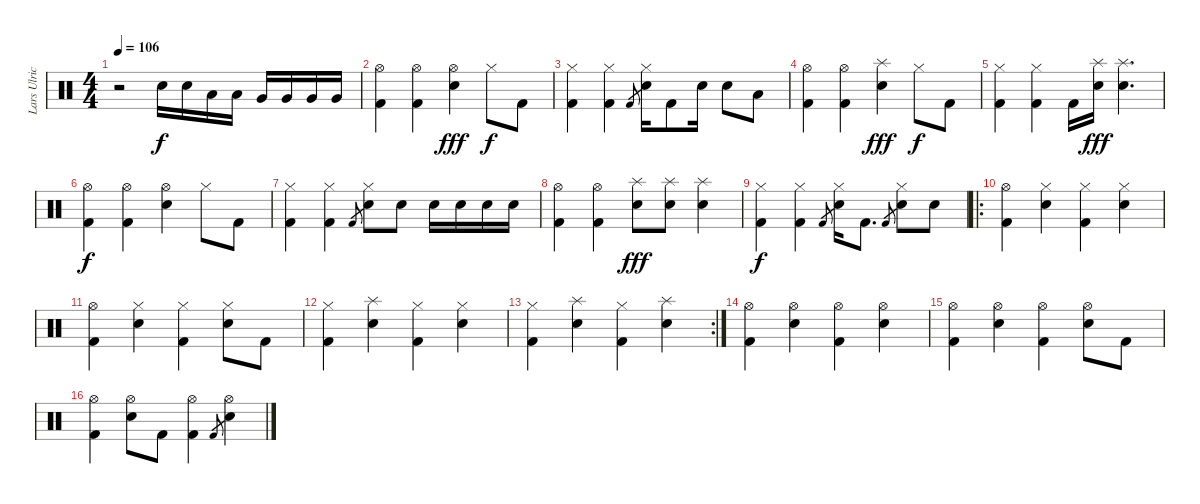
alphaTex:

\track ("Lars Ulrich" "Lars Ulric") {instrument percussion}
\staff {score}
\articulation defaults
\ts (4 4)
\tempo 106
\clef neutral
\ks c
r.2{dy f} "Electric Snare (hit)".16 "Electric Snare (hit)".16 "Low Tom (hit)".16 "Low Tom (hit)".16 "Very Low Tom (hit)".16 "Very Low Tom (hit)".16 "Very Low Tom (hit)".16 "Very Low Tom (hit)".16 |
("Hi-Hat (open)" "Kick (hit) 2").4 ("Hi-Hat (open)" "Kick (hit) 2").4 ("Hi-Hat (open)" "Electric Snare (hit)").4{dy fff} "Hi-Hat (closed)".8{dy f} "Kick (hit) 2".8 |
("Hi-Hat (closed)" "Kick (hit) 2").4 ("Hi-Hat (closed)" "Kick (hit) 2").4 "Kick (hit) 2".8{gr} ("Hi-Hat (closed)" "Electric Snare (hit)").16 "Kick (hit) 2".8 "Electric Snare (hit)".16 "Electric Snare (hit)".8 "Low Tom (hit)".8 |
("Hi-Hat (open)" "Kick (hit) 2").4 ("Hi-Hat (open)" "Kick (hit) 2").4 ("Splash (hit)" "Electric Snare (hit)").4{dy fff} "Hi-Hat (closed)".8{dy f} "Kick (hit) 2".8 |
("Hi-Hat (closed)" "Kick (hit) 2").4 ("Hi-Hat (closed)" "Kick (hit) 2").4 "Kick (hit) 2".16 ("Splash (hit)" "Electric Snare (hit)").16{dy fff} ("Splash (hit)" "Electric Snare (hit)").4{d} |
("Hi-Hat (open)" "Kick (hit) 2").4{dy f} ("Hi-Hat (open)" "Kick (hit) 2").4 ("Hi-Hat (open)" "Electric Snare (hit)").4 "Hi-Hat (closed)".8 "Kick (hit) 2".8 |
("Hi-Hat (closed)" "Kick (hit) 2").4 ("Hi-Hat (closed)" "Kick (hit) 2").4 "Kick (hit) 2".8{gr} ("Hi-Hat (closed)" "Electric Snare (hit)").8 "Electric Snare (hit)".8 "Electric Snare (hit)".16 "Electric Snare (hit)".16 "Electric Snare (hit)".16 "Electric Snare (hit)".16 |
("Hi-Hat (open)" "Kick (hit) 2").4 ("Hi-Hat (open)" "Kick (hit) 2").4 ("Splash (hit)" "Electric Snare (hit)").8{dy fff} ("Splash (hit)" "Electric Snare (hit)").8 ("Splash (hit)" "Electric Snare (hit)").4 |
("Hi-Hat (closed)" "Kick (hit) 2").4{dy f} ("Hi-Hat (closed)" "Kick (hit) 2").4 "Kick (hit) 2".8{gr} ("Hi-Hat (closed)" "Electric Snare (hit)").16 "Kick (hit) 2".8{d} "Kick (hit) 2".8{gr} ("Hi-Hat (closed)" "Electric Snare (hit)").8 "Electric Snare (hit)".8 |
\ro
("Hi-Hat (open)" "Kick (hit) 2").4 ("Hi-Hat (closed)" "Electric Snare (hit)").4 ("Hi-Hat (closed)" "Kick (hit) 2").4 ("Hi-Hat (closed)" "Electric Snare (hit)").4 |
("Hi-Hat (open)" "Kick (hit) 2").4 ("Hi-Hat (closed)" "Electric Snare (hit)").4 ("Hi-Hat (closed)" "Kick (hit) 2").4 ("Hi-Hat (closed)" "Electric Snare (hit)").8 "Kick (hit) 2".8 |
("Hi-Hat (closed)" "Kick (hit) 2").4 ("Splash (hit)" "Electric Snare (hit)").4 ("Hi-Hat (closed)" "Kick (hit) 2").4 ("Hi-Hat (closed)" "Electric Snare (hit)").4 |
\rc 2
("Hi-Hat (closed)" "Kick (hit) 2").4 ("Splash (hit)" "Electric Snare (hit)").4 ("Hi-Hat (closed)" "Kick (hit) 2").4 ("Splash (hit)" "Electric Snare (hit)").4 |
("Hi-Hat (open)" "Kick (hit) 2").4 ("Hi-Hat (open)" "Electric Snare (hit)").4 ("Hi-Hat (open)" "Kick (hit) 2").4 ("Hi-Hat (open)" "Electric Snare (hit)").4 |
("Hi-Hat (open)" "Kick (hit) 2").4 ("Hi-Hat (open)" "Electric Snare (hit)").4 ("Hi-Hat (open)" "Kick (hit) 2").4 ("Hi-Hat (open)" "Electric Snare (hit)").8 "Kick (hit) 2".8 |
("Hi-Hat (open)" "Kick (hit) 2").4 ("Hi-Hat (open)" "Electric Snare (hit)").8 "Kick (hit) 2".8 ("Hi-Hat (open)" "Kick (hit) 2").4 "Kick (hit) 2".8{gr} ("Hi-Hat (open)" "Electric Snare (hit)").4
